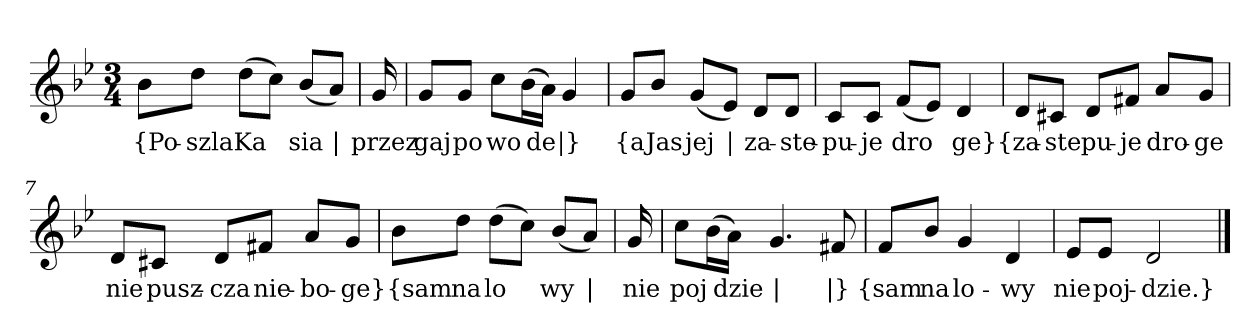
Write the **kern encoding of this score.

**kern	**text
*part1	*part1
*staff1	*staff1
*clefG2	*
*k[b-e-]	*
*g:	*
*M3/4	*
=	=
8b-\L	{Po-
8dd\J	-szla
(8dd\L	Ka
8cc\J)	--
(8b-/L	-sia
8a/J)	|
=2y	=2y
16g	przez
=3	=3
8g/L	gaj
8g/J	po
8cc\L	wo
(16b-\L	--
16a\JJ)	-de
4g	|}
=4y	=4y
8g/L	{a
8b-/J	Jas
(8g/L	jej
8e-/J)	|
8d/L	za-
8d/J	-ste-
=5	=5
8c/L	-pu-
8c/J	-je
(8f/L	dro
8e-/J)	--
4d	-ge}
=6y	=6y
8d/L	{za-
8c#X/J	-ste
8d/L	pu-
8f#X/J	-je
8a/L	dro-
8g/J	-ge
=7	=7
8d/L	nie
8c#X/J	pusz-
8d/L	-cza
8f#X/J	nie-
8a/L	-bo-
8g/J	-ge}
=8y	=8y
8b-\L	{sam
8dd\J	na
(8dd\L	lo
8cc\J)	--
(8b-/L	-wy
8a/J)	|
=9y	=9y
16g	nie
=10	=10
8cc\L	poj
(16b-\L	--
16a\JJ)	-dzie
4.g	|
8f#X	|}
=11y	=11y
8f/L	{sam
8b-/J	na
4g	lo-
4d	-wy
=12	=12
8e-/L	nie
8e-/J	poj-
2d	-dzie.}
==	==
*-	*-
